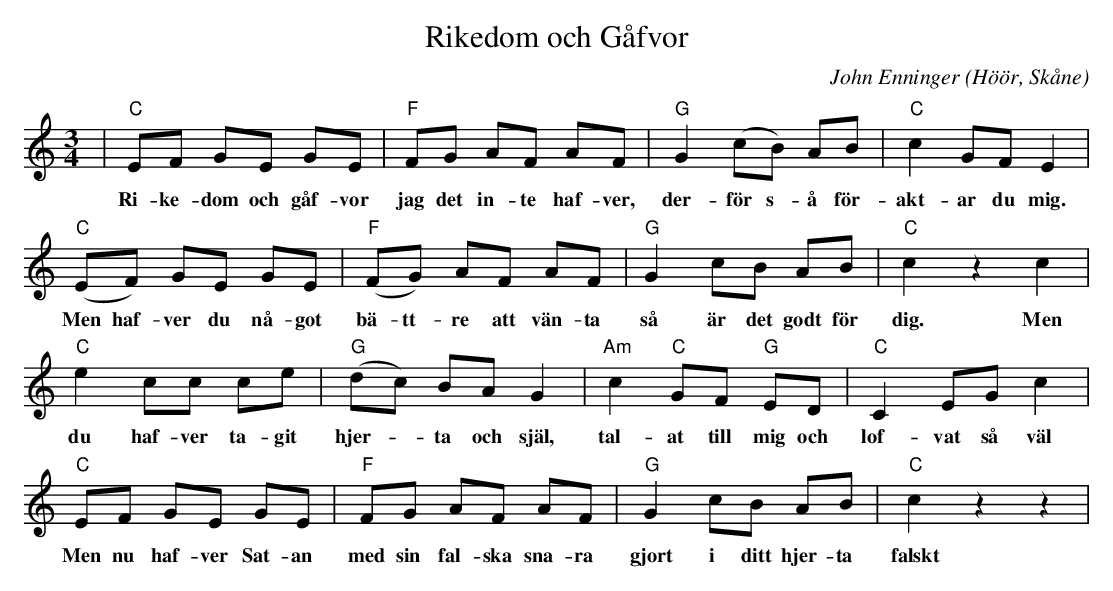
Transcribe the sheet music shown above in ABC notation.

X:1
T:Rikedom och Gåfvor
C:John Enninger
O:Höör, Skåne
M:3/4
L:1/8
K:C
| "C"EF GE GE | "F"FG AF AF | "G"G2 (cB) AB | "C"c2 GF E2 |
w:Ri-ke-dom och gåf-vor jag det in-te haf-ver, der-för s-å för-akt-ar du mig.
"C"(EF) GE GE | "F"(FG) AF AF | "G"G2 cB AB | "C"c2 z2 c2 |
w:Men haf-ver du nå-got bä-tt-re att vän-ta så är det godt för dig. Men
"C"e2 cc ce | "G"(dc) BA G2 | "Am"c2 "C"GF "G"ED | "C"C2 EG c2 |
w:du haf-ver ta-git hjer--ta och själ, tal-at till mig och lof-vat så väl
"C"EF GE GE | "F"FG AF AF | "G"G2 cB AB | "C"c2 z2 z2 |
w:Men nu haf-ver Sat-an med sin fal-ska sna-ra gjort i ditt hjer-ta falskt
